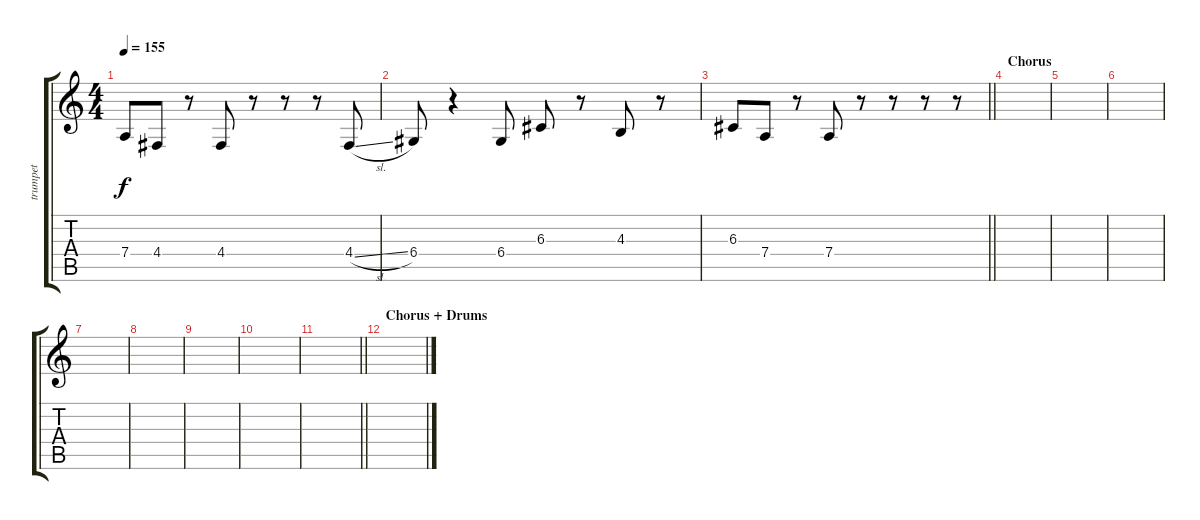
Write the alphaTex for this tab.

\track ("trumpet" "trumpet") {instrument tuba}
\staff {score tabs}
\tuning (E4 B3 G3 D3 A2 E2) {hide}
\ts (4 4)
\tempo 155
\clef g2
\ks c
7.4.8{dy f} 4.4.8 r.8 4.4.8 r.8 r.8 r.8 4.4{sl}.8 |
6.4.8 r.4 6.4.8 6.3.8 r.8 4.3.8 r.8 |
\barLineRight lightlight
6.3.8 7.4.8 r.8 7.4.8 r.8 r.8 r.8 r.8 |
\section ("" "Chorus")
|
|
|
|
|
|
|
\barLineRight lightlight
|
\section ("" "Chorus + Drums")
